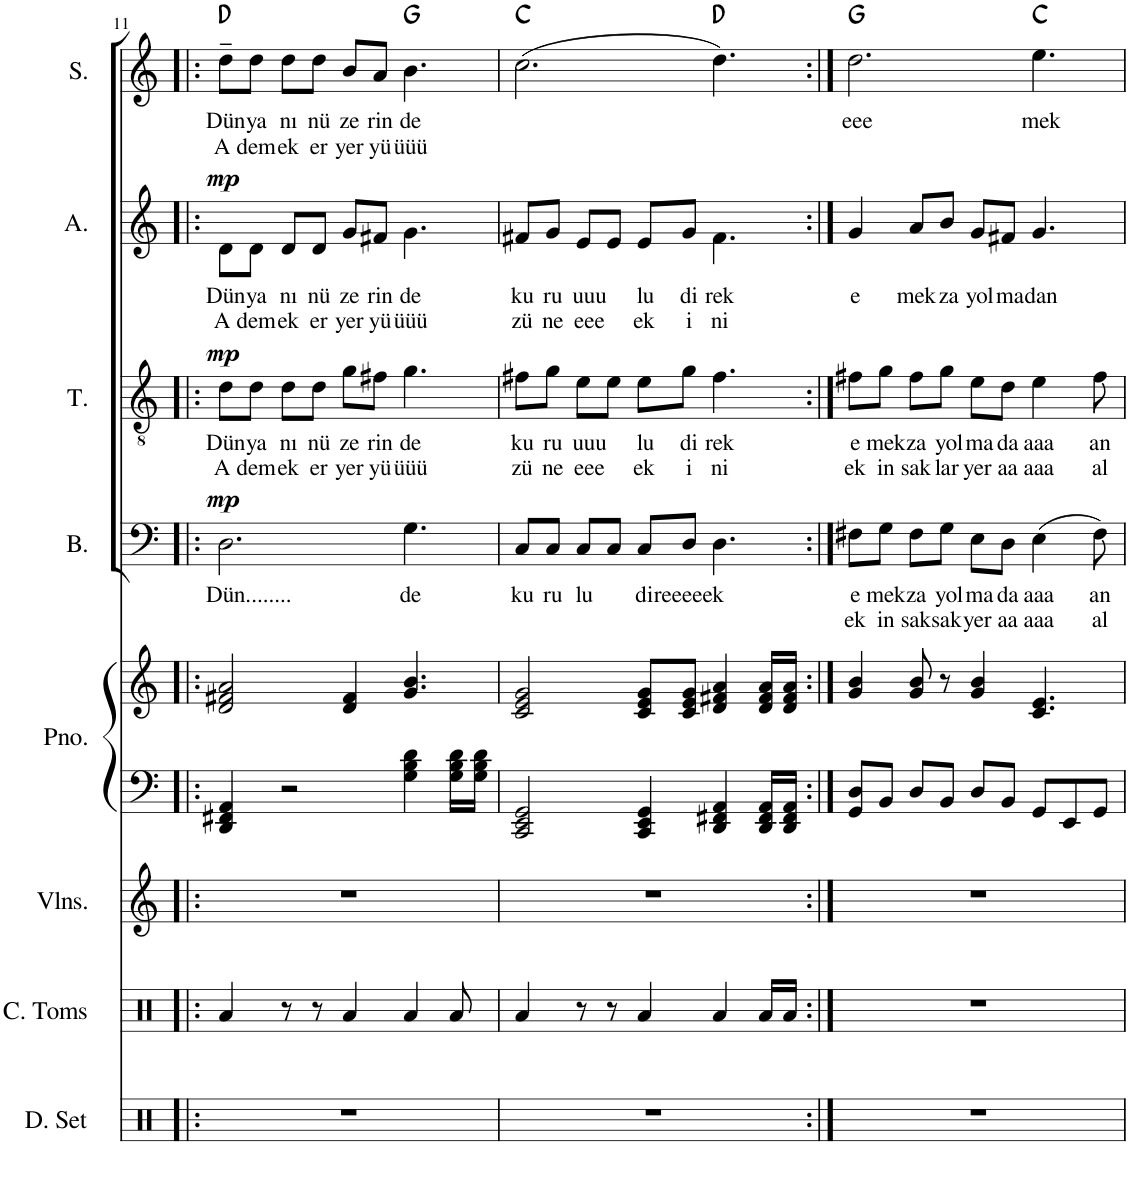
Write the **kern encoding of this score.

**kern	**kern	**kern	**kern	**kern	**kern	**text	**text	**dynam	**kern	**text	**text	**dynam	**kern	**text	**text	**dynam	**kern	**text	**text	**harte
*part8	*part7	*part6	*part5	*part5	*part4	*part4	*part4	*part4	*part3	*part3	*part3	*part3	*part2	*part2	*part2	*part2	*part1	*part1	*part1	*part1
*staff9	*staff8	*staff7	*staff6	*staff5	*staff4	*staff4	*staff4	*staff4	*staff3	*staff3	*staff3	*staff3	*staff2	*staff2	*staff2	*staff2	*staff1	*staff1	*staff1	*
*I"Drumset	*I"Concert Toms	*I"Kemanlar	*I"Piyano	*	*I"Bass	*	*	*	*I"Tenor	*	*	*	*I"Alto	*	*	*	*I"Soprano	*	*	*
*I'D. Set	*I'C. Toms	*	*I'Pno.	*	*I'B.	*	*	*	*I'T.	*	*	*	*I'A.	*	*	*	*I'S.	*	*	*
!!LO:PB:g=z
*clefX	*clefX	*clefG2	*clefF4	*clefG2	*clefF4	*	*	*	*clefGv2	*	*	*	*clefG2	*	*	*	*clefG2	*	*	*
*k[]	*k[]	*k[]	*k[]	*k[]	*k[]	*	*	*	*k[]	*	*	*	*k[]	*	*	*	*k[]	*	*	*
*M9/8	*M9/8	*M9/8	*M9/8	*M9/8	*M9/8	*	*	*	*M9/8	*	*	*	*M9/8	*	*	*	*M9/8	*	*	*
=11!|:	=11!|:	=11!|:	=11!|:	=11!|:	=11!|:	=11!|:	=11!|:	=11!|:	=11!|:	=11!|:	=11!|:	=11!|:	=11!|:	=11!|:	=11!|:	=11!|:	=11!|:	=11!|:	=11!|:	=11!|:
!	!	!	!	!	!	!LO:LY:b	!	!LO:DY:a	!	!LO:LY:b	!LO:LY:b	!LO:DY:a	!	!LO:LY:b	!LO:LY:b	!LO:DY:a	!	!LO:LY:b	!LO:LY:b	!
8%9r	4Ra/	8%9r	4DD/ 4FF#X/ 4AA/	2d/ 2f#X/ 2a/	2.D\	Dün........	.	mp	8d\L	Dün	A	mp	8d\L	Dün	A	mp	8dd~\L	Dün	A	D:maj
!	!	!	!	!	!	!	!	!	!	!LO:LY:b	!LO:LY:b	!	!	!LO:LY:b	!LO:LY:b	!	!	!LO:LY:b	!LO:LY:b	!
.	.	.	.	.	.	.	.	.	8d\J	ya	dem	.	8d\J	ya	dem	.	8dd\J	ya	dem	.
!	!	!	!	!	!	!	!	!	!	!LO:LY:b	!LO:LY:b	!	!	!LO:LY:b	!LO:LY:b	!	!	!LO:LY:b	!LO:LY:b	!
.	8r	.	2r	.	.	.	.	.	8d\L	nı	ek	.	8d/L	nı	ek	.	8dd\L	nı	ek	.
!	!	!	!	!	!	!	!	!	!	!LO:LY:b	!LO:LY:b	!	!	!LO:LY:b	!LO:LY:b	!	!	!LO:LY:b	!LO:LY:b	!
.	8r	.	.	.	.	.	.	.	8d\J	nü	er	.	8d/J	nü	er	.	8dd\J	nü	er	.
!	!	!	!	!	!	!	!	!	!	!LO:LY:b	!LO:LY:b	!	!	!LO:LY:b	!LO:LY:b	!	!	!LO:LY:b	!LO:LY:b	!
.	4Ra/	.	.	4d/ 4f#/	.	.	.	.	8g\L	ze	yer	.	8g/L	ze	yer	.	8b/L	ze	yer	.
!	!	!	!	!	!	!	!	!	!	!LO:LY:b	!LO:LY:b	!	!	!LO:LY:b	!LO:LY:b	!	!	!LO:LY:b	!LO:LY:b	!
.	.	.	.	.	.	.	.	.	8f#X\J	rin	yü	.	8f#X/J	rin	yü	.	8a/J	rin	yü	.
!	!	!	!	!	!	!LO:LY:b	!	!	!	!LO:LY:b	!LO:LY:b	!	!	!LO:LY:b	!LO:LY:b	!	!	!LO:LY:b	!LO:LY:b	!
.	4Ra/	.	4G\ 4B\ 4d\	4.g/ 4.b/	4.G\	de	.	.	4.g\	de	üüü	.	4.g\	de	üüü	.	4.b\	de	üüü	G:maj
.	8Ra/	.	16G\ 16B\ 16d\LL	.	.	.	.	.	.	.	.	.	.	.	.	.	.	.	.	.
.	.	.	16G\ 16B\ 16d\JJ	.	.	.	.	.	.	.	.	.	.	.	.	.	.	.	.	.
=12	=12	=12	=12	=12	=12	=12	=12	=12	=12	=12	=12	=12	=12	=12	=12	=12	=12	=12	=12	=12
!	!	!	!	!	!	!LO:LY:b	!	!	!	!LO:LY:b	!LO:LY:b	!	!	!LO:LY:b	!LO:LY:b	!	!	!	!	!
8%9r	4Ra/	8%9r	2CC/ 2EE/ 2GG/	2c/ 2e/ 2g/	8C/L	ku	.	.	8f#X\L	ku	zü	.	8f#X/L	ku	zü	.	(2.cc\	.	.	C:maj
!	!	!	!	!	!	!LO:LY:b	!	!	!	!LO:LY:b	!LO:LY:b	!	!	!LO:LY:b	!LO:LY:b	!	!	!	!	!
.	.	.	.	.	8C/J	ru	.	.	8g\J	ru	ne	.	8g/J	ru	ne	.	.	.	.	.
!	!	!	!	!	!	!LO:LY:b	!	!	!	!LO:LY:b	!LO:LY:b	!	!	!LO:LY:b	!LO:LY:b	!	!	!	!	!
.	8r	.	.	.	8C/L	lu	.	.	8e\L	uuu	eee	.	8e/L	uuu	eee	.	.	.	.	.
.	8r	.	.	.	8C/J	.	.	.	8e\J	.	.	.	8e/J	.	.	.	.	.	.	.
!	!	!	!	!	!	!LO:LY:b	!	!	!	!LO:LY:b	!LO:LY:b	!	!	!LO:LY:b	!LO:LY:b	!	!	!	!	!
.	4Ra/	.	4CC/ 4EE/ 4GG/	8c/ 8e/ 8g/L	8C/L	di	.	.	8e\L	lu	ek	.	8e/L	lu	ek	.	.	.	.	.
!	!	!	!	!	!	!LO:LY:b	!	!	!	!LO:LY:b	!LO:LY:b	!	!	!LO:LY:b	!LO:LY:b	!	!	!	!	!
.	.	.	.	8c/ 8e/ 8g/J	8D/J	reeeeek	.	.	8g\J	di	i	.	8g/J	di	i	.	.	.	.	.
!	!	!	!	!	!	!	!	!	!	!LO:LY:b	!LO:LY:b	!	!	!LO:LY:b	!LO:LY:b	!	!	!	!	!
.	4Ra/	.	4DD/ 4FF#X/ 4AA/	4d/ 4f#X/ 4a/	4.D\	.	.	.	4.f#\	rek	ni	.	4.f#\	rek	ni	.	4.dd\)	.	.	D:maj
.	16Ra/LL	.	16DD/ 16FF#/ 16AA/LL	16d/ 16f#/ 16a/LL	.	.	.	.	.	.	.	.	.	.	.	.	.	.	.	.
.	16Ra/JJ	.	16DD/ 16FF#/ 16AA/JJ	16d/ 16f#/ 16a/JJ	.	.	.	.	.	.	.	.	.	.	.	.	.	.	.	.
=13:|!	=13:|!	=13:|!	=13:|!	=13:|!	=13:|!	=13:|!	=13:|!	=13:|!	=13:|!	=13:|!	=13:|!	=13:|!	=13:|!	=13:|!	=13:|!	=13:|!	=13:|!	=13:|!	=13:|!	=13:|!
!	!	!	!	!	!	!LO:LY:b	!LO:LY:b	!	!	!LO:LY:b	!LO:LY:b	!	!	!LO:LY:b	!	!	!	!LO:LY:b	!	!
8%9r	8%9r	8%9r	8GG/ 8D/L	4g/ 4b/	8F#X\L	e	ek	.	8f#X\L	e	ek	.	4g/	e	.	.	2.dd\	eee	.	G:maj
!	!	!	!	!	!	!LO:LY:b	!LO:LY:b	!	!	!LO:LY:b	!LO:LY:b	!	!	!	!	!	!	!	!	!
.	.	.	8BB/J	.	8G\J	mek	in	.	8g\J	mek	in	.	.	.	.	.	.	.	.	.
!	!	!	!	!	!	!LO:LY:b	!LO:LY:b	!	!	!LO:LY:b	!LO:LY:b	!	!	!LO:LY:b	!	!	!	!	!	!
.	.	.	8D/L	8g/ 8b/	8F#\L	za	sak	.	8f#\L	za	sak	.	8a/L	mek	.	.	.	.	.	.
!	!	!	!	!	!	!LO:LY:b	!LO:LY:b	!	!	!LO:LY:b	!LO:LY:b	!	!	!LO:LY:b	!	!	!	!	!	!
.	.	.	8BB/J	8r	8G\J	yol	sak	.	8g\J	yol	lar	.	8b/J	za	.	.	.	.	.	.
!	!	!	!	!	!	!LO:LY:b	!LO:LY:b	!	!	!LO:LY:b	!LO:LY:b	!	!	!LO:LY:b	!	!	!	!	!	!
.	.	.	8D/L	4g/ 4b/	8E\L	ma	yer	.	8e\L	ma	yer	.	8g/L	yol	.	.	.	.	.	.
!	!	!	!	!	!	!LO:LY:b	!LO:LY:b	!	!	!LO:LY:b	!LO:LY:b	!	!	!LO:LY:b	!	!	!	!	!	!
.	.	.	8BB/J	.	8D\J	da	aa	.	8d\J	da	aa	.	8f#X/J	ma	.	.	.	.	.	.
!	!	!	!	!	!	!LO:LY:b	!LO:LY:b	!	!	!LO:LY:b	!LO:LY:b	!	!	!LO:LY:b	!	!	!	!LO:LY:b	!	!
.	.	.	8GG/L	4.c/ 4.e/	(4E\	aaa	aaa	.	4e\	aaa	aaa	.	4.g/	dan	.	.	4.ee\	mek	.	C:maj
.	.	.	8EE/	.	.	.	.	.	.	.	.	.	.	.	.	.	.	.	.	.
!	!	!	!	!	!	!LO:LY:b	!LO:LY:b	!	!	!LO:LY:b	!LO:LY:b	!	!	!	!	!	!	!	!	!
.	.	.	8GG/J	.	8F#\)	an	al	.	8f#\	an	al	.	.	.	.	.	.	.	.	.
=	=	=	=	=	=	=	=	=	=	=	=	=	=	=	=	=	=	=	=	=
*-	*-	*-	*-	*-	*-	*-	*-	*-	*-	*-	*-	*-	*-	*-	*-	*-	*-	*-	*-	*-
